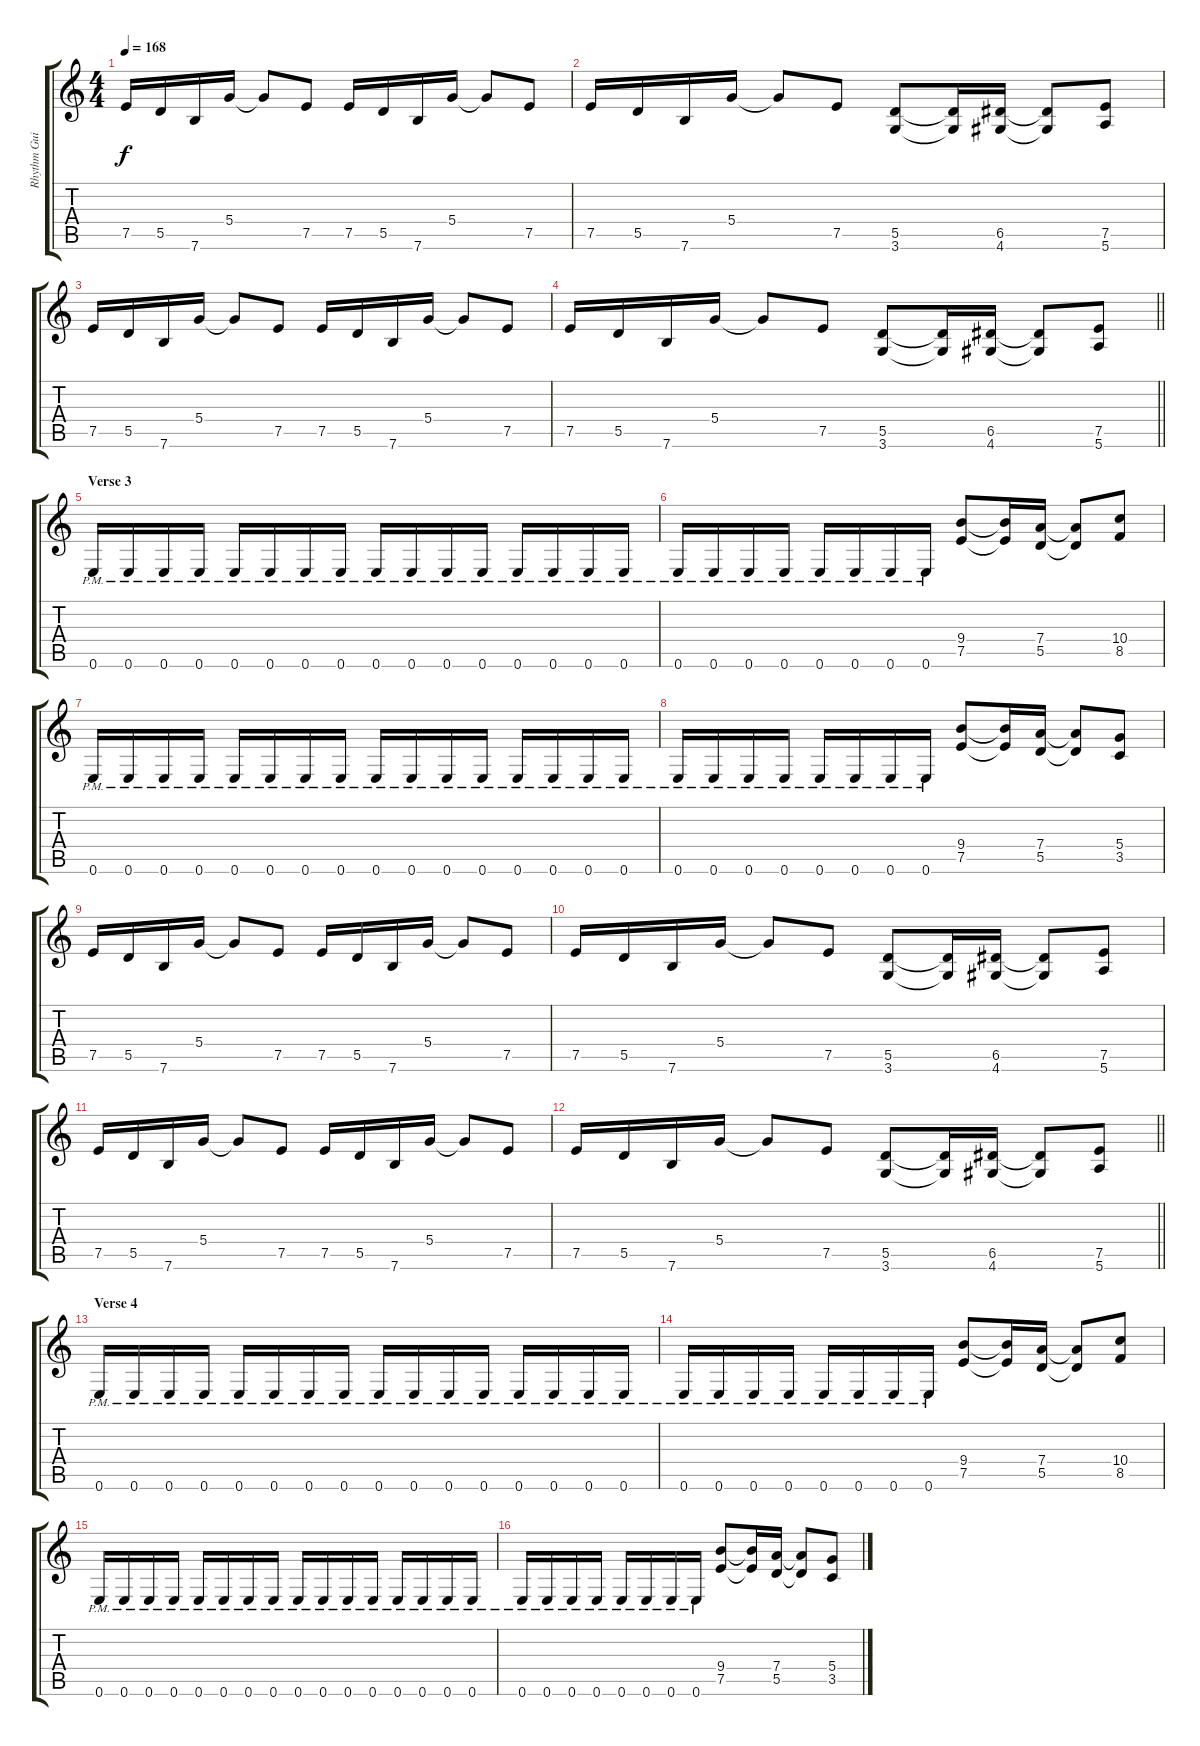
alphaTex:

\track ("Rhythm Guitar 2" "Rhythm Gui") {instrument distortionguitar}
\staff {score tabs}
\tuning (E4 B3 G3 D3 A2 E2) {hide}
\ts (4 4)
\tempo 168
\clef g2
\ks c
7.5.16{dy f} 5.5.16 7.6.16 5.4.16 5.4{t}.8 7.5.8 7.5.16 5.5.16 7.6.16 5.4.16 5.4{t}.8 7.5.8 |
7.5.16 5.5.16 7.6.16 5.4.16 5.4{t}.8 7.5.8 (5.5 3.6).8 (5.5{t} 3.6{t}).16 (6.5 4.6).16 (6.5{t} 4.6{t}).8 (7.5 5.6).8 |
7.5.16 5.5.16 7.6.16 5.4.16 5.4{t}.8 7.5.8 7.5.16 5.5.16 7.6.16 5.4.16 5.4{t}.8 7.5.8 |
\barLineRight lightlight
7.5.16 5.5.16 7.6.16 5.4.16 5.4{t}.8 7.5.8 (5.5 3.6).8 (5.5{t} 3.6{t}).16 (6.5 4.6).16 (6.5{t} 4.6{t}).8 (7.5 5.6).8 |
\section ("" "Verse 3")
0.6{pm}.16 0.6{pm}.16 0.6{pm}.16 0.6{pm}.16 0.6{pm}.16 0.6{pm}.16 0.6{pm}.16 0.6{pm}.16 0.6{pm}.16 0.6{pm}.16 0.6{pm}.16 0.6{pm}.16 0.6{pm}.16 0.6{pm}.16 0.6{pm}.16 0.6{pm}.16 |
0.6{pm}.16 0.6{pm}.16 0.6{pm}.16 0.6{pm}.16 0.6{pm}.16 0.6{pm}.16 0.6{pm}.16 0.6{pm}.16 (9.4 7.5).8 (9.4{t} 7.5{t}).16 (7.4 5.5).16 (7.4{t} 5.5{t}).8 (10.4 8.5).8 |
0.6{pm}.16 0.6{pm}.16 0.6{pm}.16 0.6{pm}.16 0.6{pm}.16 0.6{pm}.16 0.6{pm}.16 0.6{pm}.16 0.6{pm}.16 0.6{pm}.16 0.6{pm}.16 0.6{pm}.16 0.6{pm}.16 0.6{pm}.16 0.6{pm}.16 0.6{pm}.16 |
0.6{pm}.16 0.6{pm}.16 0.6{pm}.16 0.6{pm}.16 0.6{pm}.16 0.6{pm}.16 0.6{pm}.16 0.6{pm}.16 (9.4 7.5).8 (9.4{t} 7.5{t}).16 (7.4 5.5).16 (7.4{t} 5.5{t}).8 (5.4 3.5).8 |
7.5.16 5.5.16 7.6.16 5.4.16 5.4{t}.8 7.5.8 7.5.16 5.5.16 7.6.16 5.4.16 5.4{t}.8 7.5.8 |
7.5.16 5.5.16 7.6.16 5.4.16 5.4{t}.8 7.5.8 (5.5 3.6).8 (5.5{t} 3.6{t}).16 (6.5 4.6).16 (6.5{t} 4.6{t}).8 (7.5 5.6).8 |
7.5.16 5.5.16 7.6.16 5.4.16 5.4{t}.8 7.5.8 7.5.16 5.5.16 7.6.16 5.4.16 5.4{t}.8 7.5.8 |
\barLineRight lightlight
7.5.16 5.5.16 7.6.16 5.4.16 5.4{t}.8 7.5.8 (5.5 3.6).8 (5.5{t} 3.6{t}).16 (6.5 4.6).16 (6.5{t} 4.6{t}).8 (7.5 5.6).8 |
\section ("" "Verse 4")
0.6{pm}.16 0.6{pm}.16 0.6{pm}.16 0.6{pm}.16 0.6{pm}.16 0.6{pm}.16 0.6{pm}.16 0.6{pm}.16 0.6{pm}.16 0.6{pm}.16 0.6{pm}.16 0.6{pm}.16 0.6{pm}.16 0.6{pm}.16 0.6{pm}.16 0.6{pm}.16 |
0.6{pm}.16 0.6{pm}.16 0.6{pm}.16 0.6{pm}.16 0.6{pm}.16 0.6{pm}.16 0.6{pm}.16 0.6{pm}.16 (9.4 7.5).8 (9.4{t} 7.5{t}).16 (7.4 5.5).16 (7.4{t} 5.5{t}).8 (10.4 8.5).8 |
0.6{pm}.16 0.6{pm}.16 0.6{pm}.16 0.6{pm}.16 0.6{pm}.16 0.6{pm}.16 0.6{pm}.16 0.6{pm}.16 0.6{pm}.16 0.6{pm}.16 0.6{pm}.16 0.6{pm}.16 0.6{pm}.16 0.6{pm}.16 0.6{pm}.16 0.6{pm}.16 |
0.6{pm}.16 0.6{pm}.16 0.6{pm}.16 0.6{pm}.16 0.6{pm}.16 0.6{pm}.16 0.6{pm}.16 0.6{pm}.16 (9.4 7.5).8 (9.4{t} 7.5{t}).16 (7.4 5.5).16 (7.4{t} 5.5{t}).8 (5.4 3.5).8
